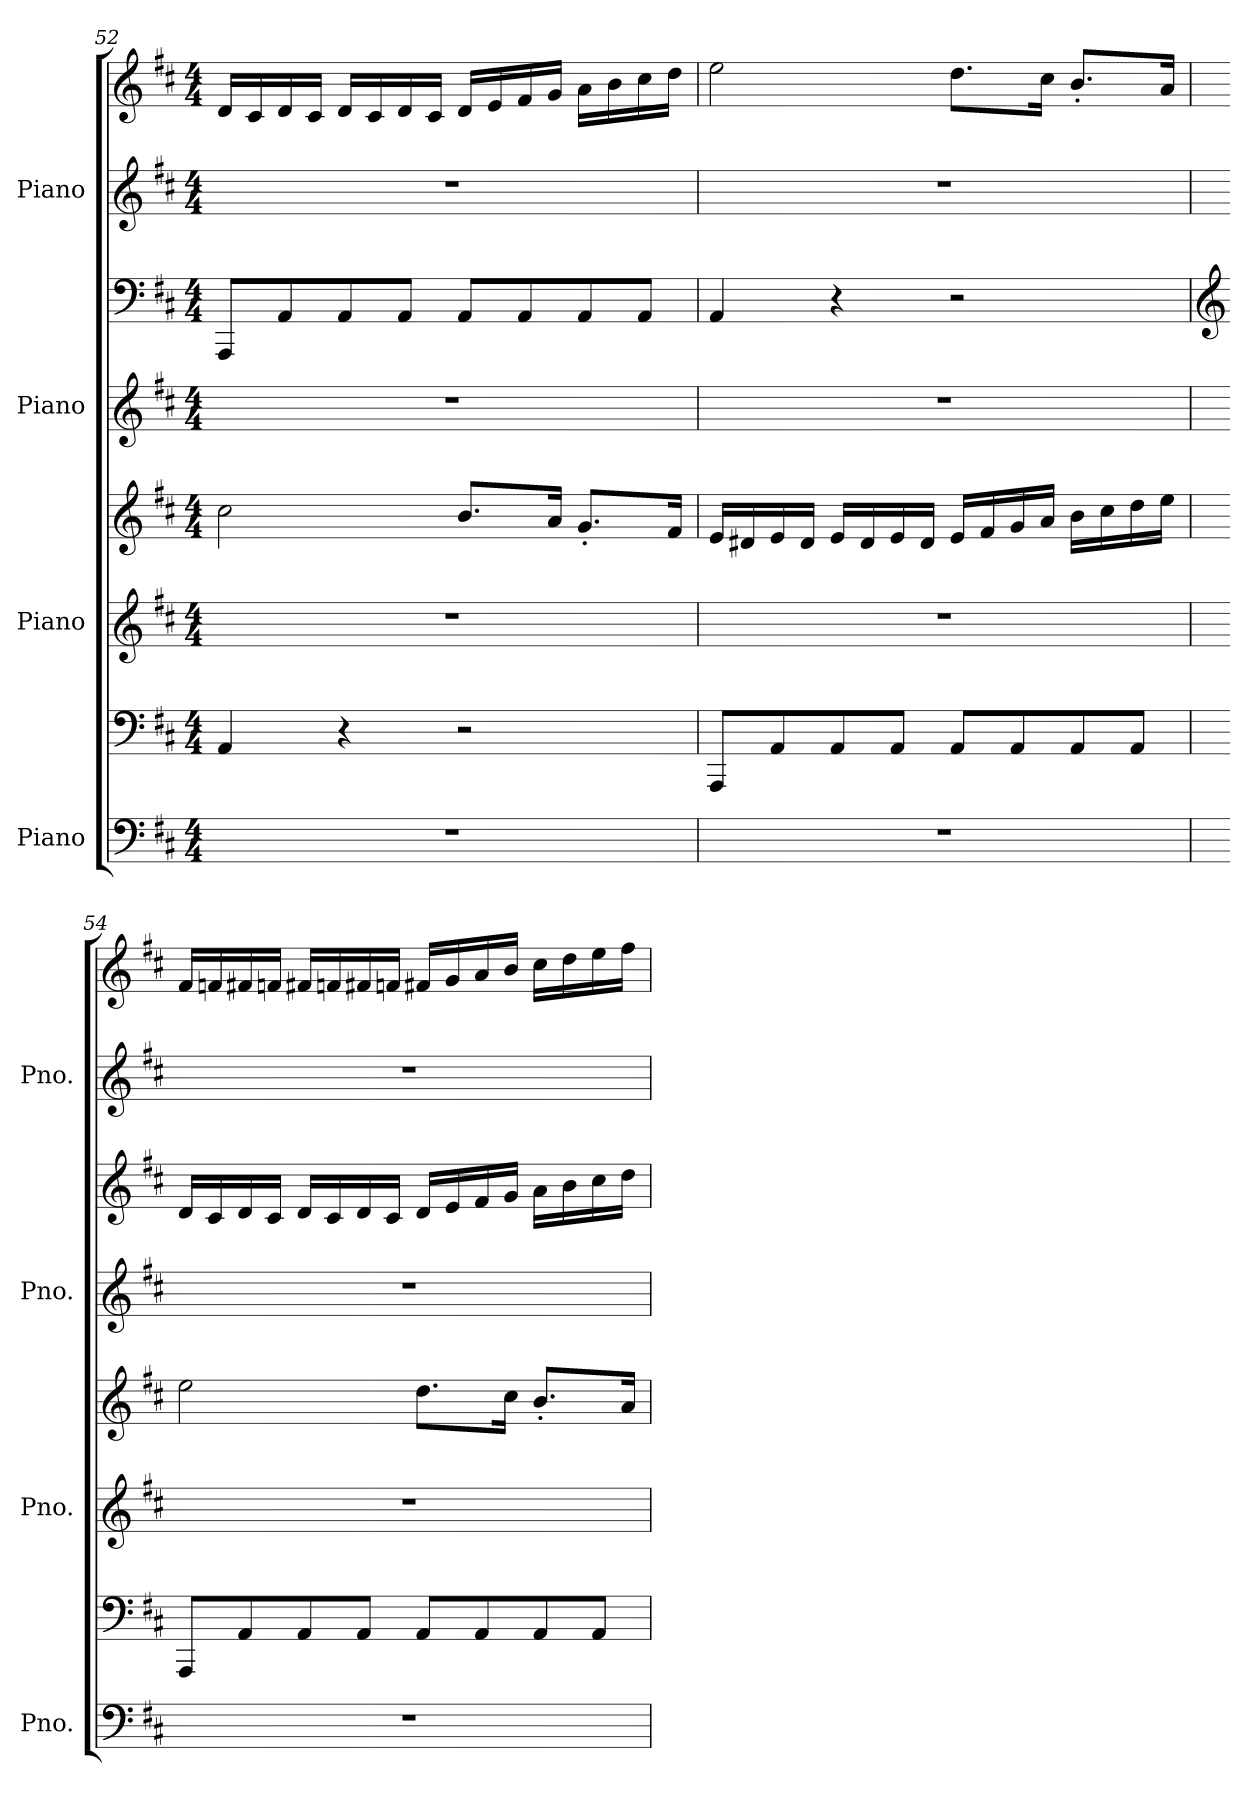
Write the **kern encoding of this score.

**kern	**kern	**kern	**kern	**kern	**kern	**kern	**kern
*part4	*part4	*part3	*part3	*part2	*part2	*part1	*part1
*staff8	*staff7	*staff6	*staff5	*staff4	*staff3	*staff2	*staff1
*I"Piano	*	*I"Piano	*	*I"Piano	*	*I"Piano	*
*I'Pno.	*	*I'Pno.	*	*I'Pno.	*	*I'Pno.	*
*clefF4	*clefF4	*clefG2	*clefG2	*clefG2	*clefF4	*clefG2	*clefG2
*k[f#c#]	*k[f#c#]	*k[f#c#]	*k[f#c#]	*k[f#c#]	*k[f#c#]	*k[f#c#]	*k[f#c#]
*M4/4	*M4/4	*M4/4	*M4/4	*M4/4	*M4/4	*M4/4	*M4/4
=52	=52	=52	=52	=52	=52	=52	=52
1r	4AA/	1r	2cc#\	1r	8AAA/L	1r	16d/LL
.	.	.	.	.	.	.	16c#/
.	.	.	.	.	8AA/	.	16d/
.	.	.	.	.	.	.	16c#/JJ
.	4r	.	.	.	8AA/	.	16d/LL
.	.	.	.	.	.	.	16c#/
.	.	.	.	.	8AA/J	.	16d/
.	.	.	.	.	.	.	16c#/JJ
.	2r	.	8.b/L	.	8AA/L	.	16d/LL
.	.	.	.	.	.	.	16e/
.	.	.	.	.	8AA/	.	16f#/
.	.	.	16a/Jk	.	.	.	16g/JJ
.	.	.	8.g'/L	.	8AA/	.	16a\LL
.	.	.	.	.	.	.	16b\
.	.	.	.	.	8AA/J	.	16cc#\
.	.	.	16f#/Jk	.	.	.	16dd\JJ
!!LO:PB:g=z
=53	=53	=53	=53	=53	=53	=53	=53
1r	8AAA/L	1r	16e/LL	1r	4AA/	1r	2ee\
.	.	.	16d#X/	.	.	.	.
.	8AA/	.	16e/	.	.	.	.
.	.	.	16d#/JJ	.	.	.	.
.	8AA/	.	16e/LL	.	4r	.	.
.	.	.	16d#/	.	.	.	.
.	8AA/J	.	16e/	.	.	.	.
.	.	.	16d#/JJ	.	.	.	.
.	8AA/L	.	16e/LL	.	2r	.	8.dd\L
.	.	.	16f#/	.	.	.	.
.	8AA/	.	16g/	.	.	.	.
.	.	.	16a/JJ	.	.	.	16cc#\Jk
.	8AA/	.	16b\LL	.	.	.	8.b'/L
.	.	.	16cc#\	.	.	.	.
.	8AA/J	.	16dd\	.	.	.	.
.	.	.	16ee\JJ	.	.	.	16a/Jk
=54	=54	=54	=54	=54	=54	=54	=54
*	*	*	*	*	*clefG2	*	*
1r	8AAA/L	1r	2ee\	1r	16d/LL	1r	16f#/LL
.	.	.	.	.	16c#/	.	16fn/
.	8AA/	.	.	.	16d/	.	16f#X/
.	.	.	.	.	16c#/JJ	.	16fn/JJ
.	8AA/	.	.	.	16d/LL	.	16f#X/LL
.	.	.	.	.	16c#/	.	16fn/
.	8AA/J	.	.	.	16d/	.	16f#X/
.	.	.	.	.	16c#/JJ	.	16fn/JJ
.	8AA/L	.	8.dd\L	.	16d/LL	.	16f#X/LL
.	.	.	.	.	16e/	.	16g/
.	8AA/	.	.	.	16f#/	.	16a/
.	.	.	16cc#\Jk	.	16g/JJ	.	16b/JJ
.	8AA/	.	8.b'/L	.	16a\LL	.	16cc#\LL
.	.	.	.	.	16b\	.	16dd\
.	8AA/J	.	.	.	16cc#\	.	16ee\
.	.	.	16a/Jk	.	16dd\JJ	.	16ff#\JJ
=	=	=	=	=	=	=	=
*-	*-	*-	*-	*-	*-	*-	*-
